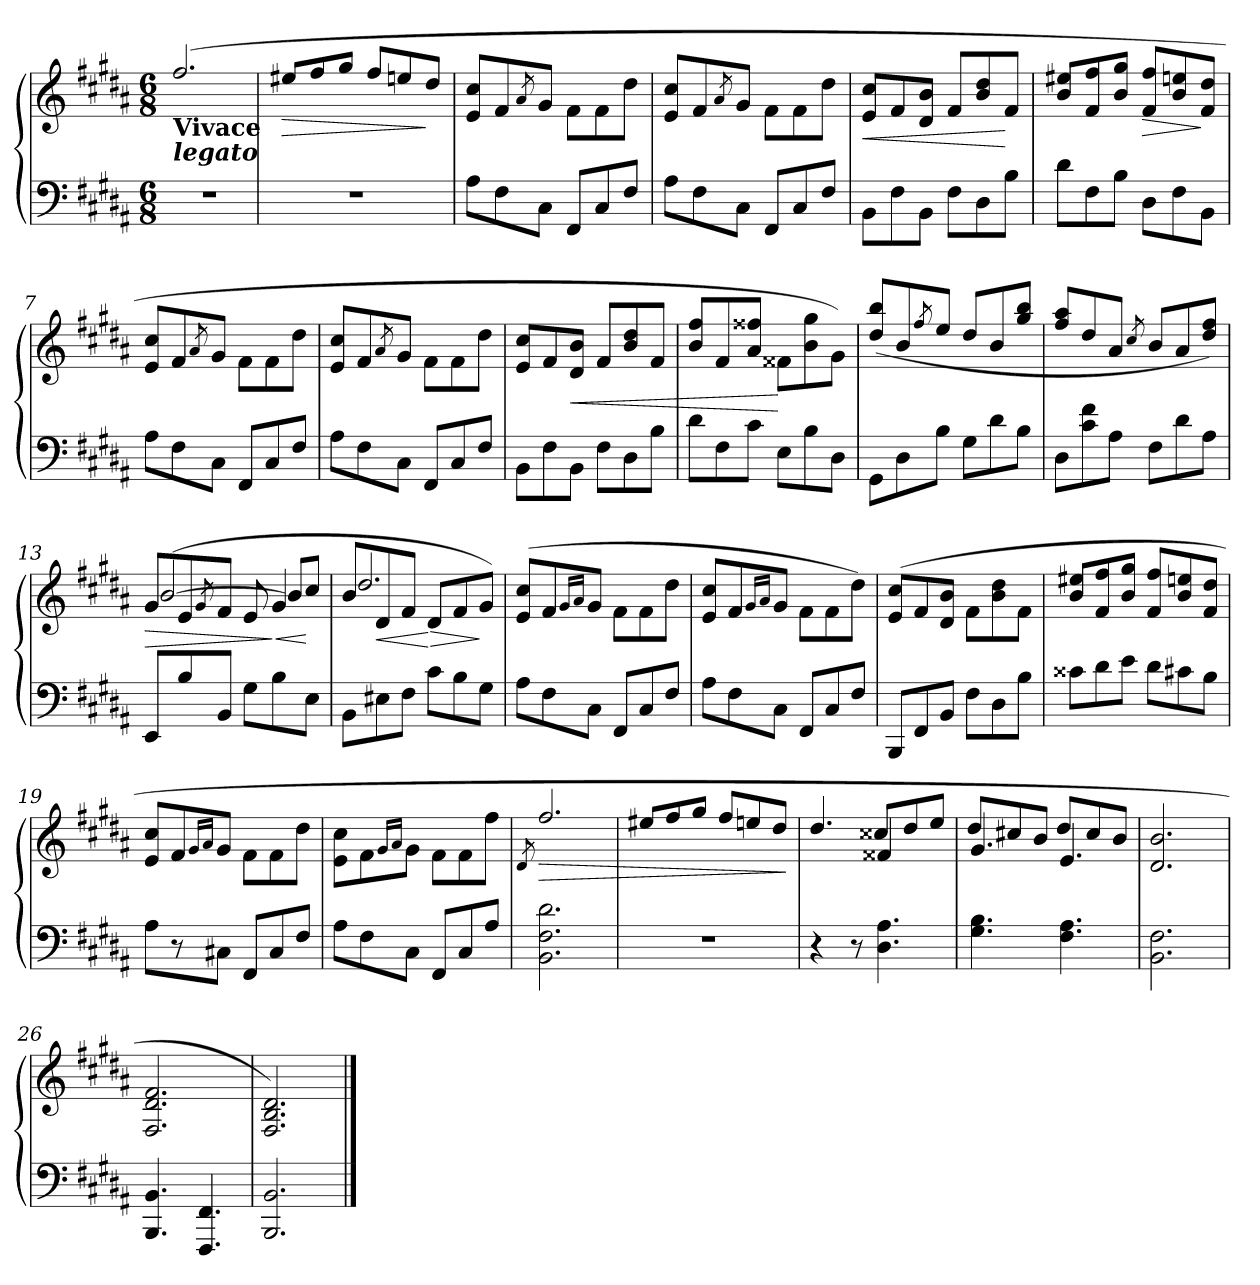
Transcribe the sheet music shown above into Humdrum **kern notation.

**kern	**kern	**dynam
*part1	*part1	*part1
*staff2	*staff1	*staff1/2
*clefF4	*clefG2	*
*k[f#c#g#d#a#]	*k[f#c#g#d#a#]	*
*B:	*B:	*
*M6/8	*M6/8	*
*MM160	*MM160	*
=1	=1	=1
*	*^	*
!	!LO:TX:b:B:t=Vivace	!	!
!	!LO:TX:b:Bi:t=legato	!	!
2.rF	2.ryy	(>2.ff#/	.
=2	=2	=2	=2
!	!	!	!LO:HP:b
2.rF	2.ryy	8ee#X/L	>
.	.	8ff#/	.
.	.	8gg#/J	.
.	.	8ff#/L	.
.	.	8een/	.
.	.	8dd#/J	]
=3	=3	=3	=3
8A#\L	2.ryy	8e/ 8cc#/L	.
8F#\	.	8f#/	.
.	.	8qa#/	.
8C#\J	.	8g#/J	.
8FF#/L	.	8f#\L	.
8C#/	.	8f#\	.
8F#/J	.	8dd#\J	.
=4	=4	=4	=4
8A#\L	2.ryy	8e/ 8cc#/L	.
8F#\	.	8f#/	.
.	.	8qa#/	.
8C#\J	.	8g#/J	.
8FF#/L	.	8f#\L	.
8C#/	.	8f#\	.
8F#/J	.	8dd#\J	.
=5	=5	=5	=5
!	!	!	!LO:HP:b
8BB\L	2.ryy	8e/ 8cc#/L	<
8F#\	.	8f#/	.
8BB\J	.	8d#/ 8b/J	.
8F#\L	.	8f#/L	.
8D#\	.	8b/ 8dd#/	.
8B\J	.	8f#/J	[
=6	=6	=6	=6
8d#\L	2.ryy	8b/ 8ee#X/L	.
8F#\	.	8f#/ 8ff#/	.
8B\J	.	8b/ 8gg#/J	.
!	!	!	!LO:HP:b
8D#\L	.	8f#/ 8ff#/L	>
8F#\	.	8b/ 8een/	.
8BB\J	.	8f#/ 8dd#/J	]
=7	=7	=7	=7
8A#\L	2.ryy	8e/ 8cc#/L	.
8F#\	.	8f#/	.
.	.	8qa#/	.
8C#\J	.	8g#/J	.
8FF#/L	.	8f#\L	.
8C#/	.	8f#\	.
8F#/J	.	8dd#\J	.
!!LO:LB:g=z	!!
=8	=8	=8	=8
8A#\L	2.ryy	8e/ 8cc#/L	.
8F#\	.	8f#/	.
.	.	8qa#/	.
8C#\J	.	8g#/J	.
8FF#/L	.	8f#\L	.
8C#/	.	8f#\	.
8F#/J	.	8dd#\J	.
=9	=9	=9	=9
8BB\L	2.ryy	8e/ 8cc#/L	.
8F#\	.	8f#/	.
!	!	!	!LO:HP:b
8BB\J	.	8d#/ 8b/J	<
8F#\L	.	8f#/L	.
8D#\	.	8b/ 8dd#/	.
8B\J	.	8f#/J	.
=10	=10	=10	=10
8d#\L	2.ryy	8b/ 8ff#/L	.
8F#\	.	8f#/	.
8c#\J	.	8a#/ 8ff##X/J	.
8E\L	.	8f##X\L	[
8B\	.	8b\ 8gg#\	.
8D#\J	.	8g#\J)	.
=11	=11	=11	=11
8GG#\L	2.ryy	(>8dd#/ 8bb/L	.
8D#\	.	8b/	.
.	.	8qff#/	.
8B\J	.	8ee/J	.
8G#\L	.	8dd#/L	.
8d#\	.	8b/	.
8B\J	.	8gg#/ 8bb/J	.
=12	=12	=12	=12
8D#\L	2.ryy	8ff#/ 8aa#/L	.
8c#\ 8f#\	.	8dd#/	.
8A#\J	.	8a#/J	.
.	.	8qcc#/	.
8F#\L	.	8b/L	.
8d#\	.	8a#/	.
8A#\J	.	8dd#/ 8ff#/J)	.
=13	=13	=13	=13
!	!	!	!LO:HP:b
*	*	*^	*
8EE/L	8g#/L	2ryy	(>[2b/	>
8B/	8e/	.	.	.
.	8qg#/	.	.	.
8BB/J	8f#/J	.	.	.
8G#\L	8e/	.	.	.
!	!	!	!	!LO:HP:n=1:b
8B\	4g#/	8ryy	8b/L]	] <
8E\J	.	8ryy	8cc#/J	[
*	*	*v	*v	*
!!LO:LB:g=z
=14	=14	=14	=14
8BB\L	8b/L	2.dd#/	.
!	!	!	!LO:HP:b
8E#X\	8d#/	.	<
8F#\J	8f#/J	.	.
!	!	!	!LO:HP:n=1:b
8c#\L	8d#/L	.	[ >
8B\	8f#/	.	.
8G#\J	8g#/J)	.	]
=15	=15	=15	=15
8A#\L	2.ryy	(>8e/ 8cc#/L	.
8F#\	.	8f#/	.
.	.	16qg#/LL	.
.	.	16qa#/JJ	.
8C#\J	.	8g#/J	.
8FF#/L	.	8f#\L	.
8C#/	.	8f#\	.
8F#/J	.	8dd#\J	.
=16	=16	=16	=16
8A#\L	2.ryy	8e/ 8cc#/L	.
8F#\	.	8f#/	.
.	.	16qg#/LL	.
.	.	16qa#/JJ	.
8C#\J	.	8g#/J	.
8FF#/L	.	8f#\L	.
8C#/	.	8f#\	.
8F#/J	.	8dd#\J)	.
=17	=17	=17	=17
8BBB/L	2.ryy	(>8e/ 8cc#/L	.
8FF#/	.	8f#/	.
8BB/J	.	8d#/ 8b/J	.
8F#\L	.	8f#\L	.
8D#\	.	8b\ 8dd#\	.
8B\J	.	8f#\J	.
=18	=18	=18	=18
8c##X\L	2.ryy	8b/ 8ee#X/L	.
8d#\	.	8f#/ 8ff#/	.
8e\J	.	8b/ 8gg#/J	.
8d#\L	.	8f#/ 8ff#/L	.
8c#X\	.	8b/ 8een/	.
8B\J	.	8f#/ 8dd#/J	.
=19	=19	=19	=19
8A#\L	2.ryy	8e/ 8cc#/L	.
8r	.	8f#/	.
.	.	16qg#/LL	.
.	.	16qa#/JJ	.
8C#X\J	.	8g#/J	.
8FF#/L	.	8f#\L	.
8C#/	.	8f#\	.
8F#/J	.	8dd#\J	.
!!LO:LB:g=z	!!
=20	=20	=20	=20
8A#\L	2.ryy	8e\ 8cc#\L	.
8F#\	.	8f#\	.
.	.	16qg#/LL	.
.	.	16qa#/JJ	.
8C#\J	.	8g#\J	.
8FF#/L	.	8f#\L	.
8C#/	.	8f#\	.
8A#/J	.	8ff#\J	.
=21	=21	=21	=21
.	.	8qd#/	.
!	!	!	!LO:HP:b
2.BB\ 2.F#\ 2.d#\	2.ryy	2.ff#/	>
=22	=22	=22	=22
2.rF	2.ryy	8ee#X/L	.
.	.	8ff#/	.
.	.	8gg#/J	.
.	.	8ff#/L	.
.	.	8een/	.
.	.	8dd#/J	.
*	*v	*v	*
.	.	]
=23	=23	=23
*	*^	*
4r	4.ryy	4.dd#/	.
8r	.	.	.
4.D#\ 4.A#\	4f##X/	8cc##X/L	.
.	.	8dd#/	.
.	8ryy	8ee/J	.
=24	=24	=24	=24
4.G#\ 4.B\	4.g#/	8dd#/L	.
.	.	8cc#X/	.
.	.	8b/J	.
4.F#\ 4.A#\	4.e/	8dd#/L	.
.	.	8cc#/	.
.	.	8b/J	.
=25	=25	=25	=25
2.BB\ 2.F#\	2.ryy	2.d#/ 2.b/	.
=26	=26	=26	=26
4.BBB/ 4.BB/	2.ryy	2.F#/ 2.d#/ 2.f#/	.
4.FFF#/ 4.FF#/	.	.	.
=27	=27	=27	=27
2.BBB/ 2.BB/	2.ryy	2.F#/ 2.B/ 2.d#/)	.
*	*v	*v	*
==	==	==
*-	*-	*-
